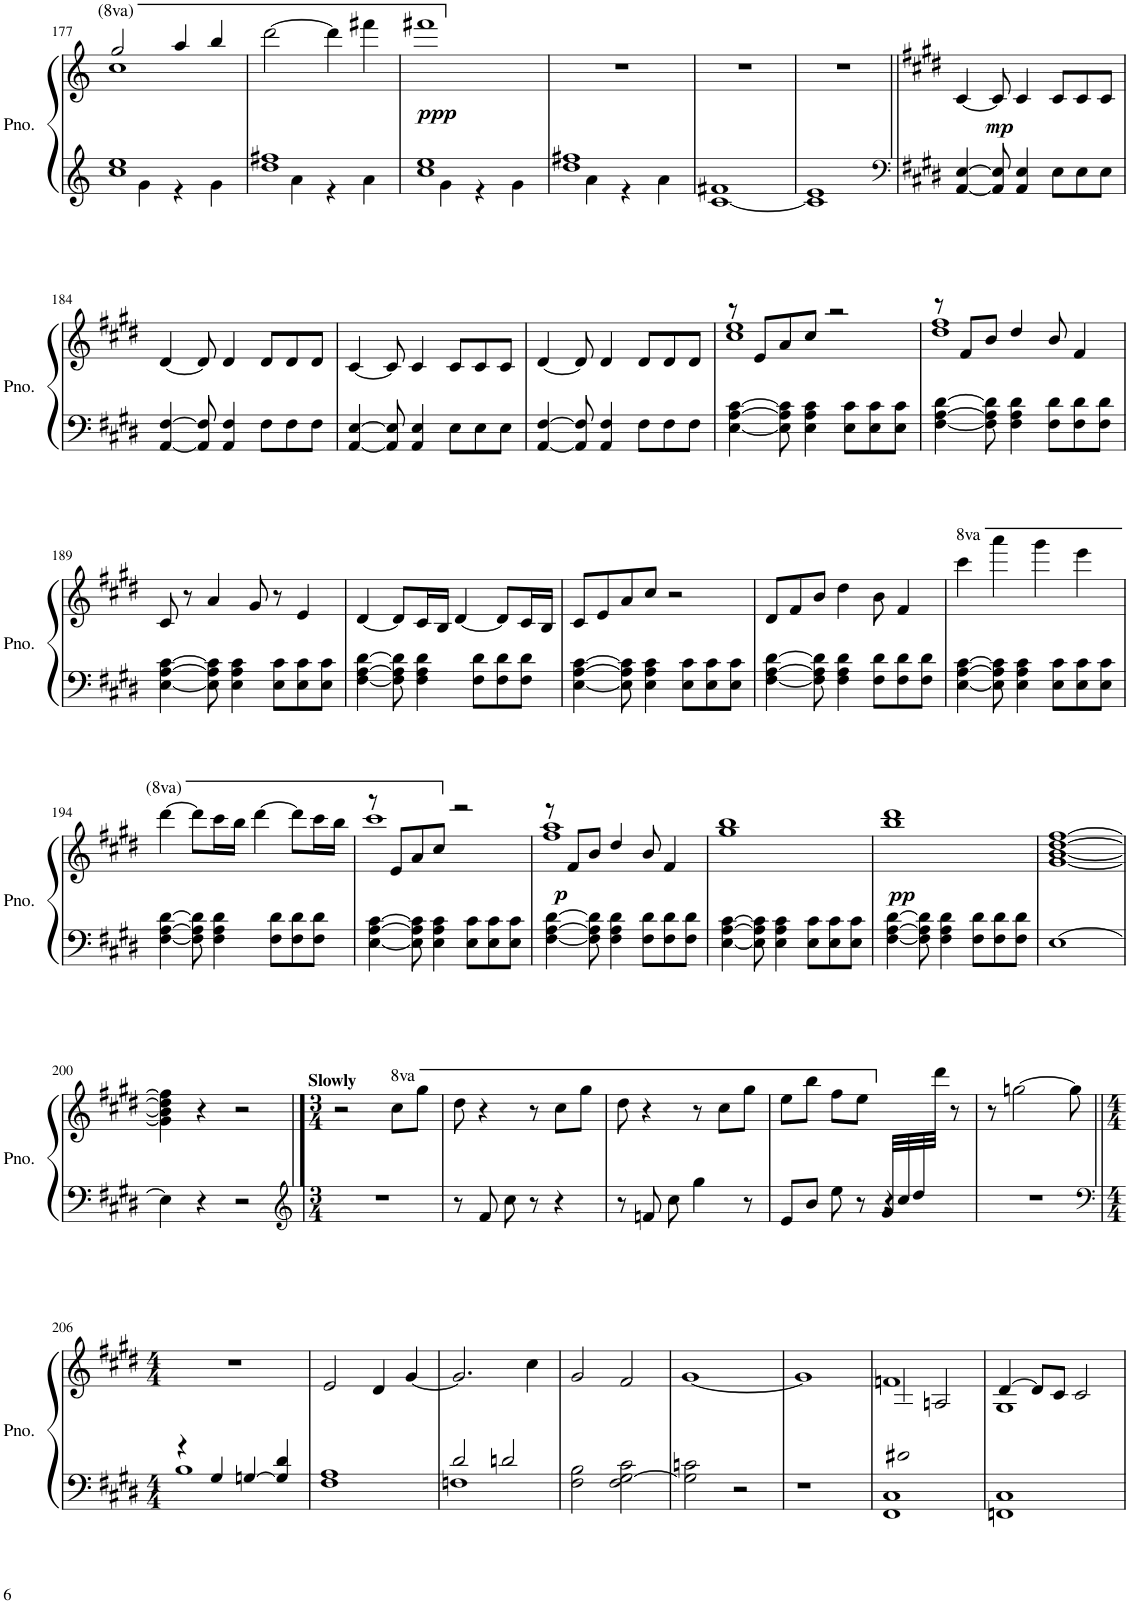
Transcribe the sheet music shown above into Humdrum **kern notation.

**kern	**kern	**dynam
*part1	*part1	*part1
*staff2	*staff1	*staff1/2
*I"Piano	*	*
*I'Pno.	*	*
!!LO:PB:g=z
*clefG2	*clefG2	*
*k[]	*k[]	*
*M4/4	*M4/4	*
=177	=177	=177
*^	*^	*
1cc 1ee	4ryy	2ggg/	1ccc	.
.	4g\	.	.	.
.	4r	4aaa/	.	.
.	4g\	4bbb/	.	.
*	*	*v	*v	*
=178	=178	=178	=178
1dd 1ff#X	4ryy	[2dddd\	.
.	4a\	.	.
.	4r	4dddd\]	.
.	4a\	4ffff#X\	.
=179	=179	=179	=179
!	!	!	!LO:DY:b
1cc 1ee	4ryy	1ffff#X	ppp
.	4g\	.	.
.	4r	.	.
.	4g\	.	.
=180	=180	=180	=180
1dd 1ff#X	4ryy	1r	.
.	4a\	.	.
.	4r	.	.
.	4a\	.	.
*v	*v	*	*
=181	=181	=181
[1c 1f#X	1r	.
=182	=182	=182
1c] 1e	1r	.
=183||	=183||	=183||
*clefF4	*	*
*k[f#c#g#d#]	*k[f#c#g#d#]	*
!	!	!LO:DY:b
[4AA/ [4E/	[4c#/	mp
8AA/] 8E/]	8c#/]	.
4AA/ 4E/	4c#/	.
8E\L	8c#/L	.
8E\	8c#/	.
8E\J	8c#/J	.
!!LO:LB:g=z
=184	=184	=184
[4AA/ [4F#/	[4d#/	.
8AA/] 8F#/]	8d#/]	.
4AA/ 4F#/	4d#/	.
8F#\L	8d#/L	.
8F#\	8d#/	.
8F#\J	8d#/J	.
=185	=185	=185
[4AA/ [4E/	[4c#/	.
8AA/] 8E/]	8c#/]	.
4AA/ 4E/	4c#/	.
8E\L	8c#/L	.
8E\	8c#/	.
8E\J	8c#/J	.
=186	=186	=186
[4AA/ [4F#/	[4d#/	.
8AA/] 8F#/]	8d#/]	.
4AA/ 4F#/	4d#/	.
8F#\L	8d#/L	.
8F#\	8d#/	.
8F#\J	8d#/J	.
=187	=187	=187
*	*^	*
[4E\ [4A\ [4c#\	8r	1cc# 1ee	.
.	8e/L	.	.
8E\] 8A\] 8c#\]	8a/	.	.
4E\ 4A\ 4c#\	8cc#/J	.	.
.	2r	.	.
8E\ 8c#\L	.	.	.
8E\ 8c#\	.	.	.
8E\ 8c#\J	.	.	.
=188	=188	=188	=188
[4F#\ [4A\ [4d#\	8r	1dd# 1ff#	.
.	8f#/L	.	.
8F#\] 8A\] 8d#\]	8b/J	.	.
4F#\ 4A\ 4d#\	4dd#/	.	.
8F#\ 8d#\L	8b/	.	.
8F#\ 8d#\	4f#/	.	.
8F#\ 8d#\J	.	.	.
*	*v	*v	*
!!LO:LB:g=z
=189	=189	=189
[4E\ [4A\ [4c#\	8c#/	.
.	8r	.
8E\] 8A\] 8c#\]	4a/	.
4E\ 4A\ 4c#\	.	.
.	8g#/	.
8E\ 8c#\L	8r	.
8E\ 8c#\	4e/	.
8E\ 8c#\J	.	.
=190	=190	=190
[4F#\ [4A\ [4d#\	[4d#/	.
8F#\] 8A\] 8d#\]	8d#/L]	.
4F#\ 4A\ 4d#\	16c#/L	.
.	16B/JJ	.
.	[4d#/	.
8F#\ 8d#\L	.	.
8F#\ 8d#\	8d#/L]	.
8F#\ 8d#\J	16c#/L	.
.	16B/JJ	.
=191	=191	=191
[4E\ [4A\ [4c#\	8c#/L	.
.	8e/	.
8E\] 8A\] 8c#\]	8a/	.
4E\ 4A\ 4c#\	8cc#/J	.
.	2r	.
8E\ 8c#\L	.	.
8E\ 8c#\	.	.
8E\ 8c#\J	.	.
=192	=192	=192
[4F#\ [4A\ [4d#\	8d#/L	.
.	8f#/	.
8F#\] 8A\] 8d#\]	8b/J	.
4F#\ 4A\ 4d#\	4dd#\	.
8F#\ 8d#\L	8b\	.
8F#\ 8d#\	4f#/	.
8F#\ 8d#\J	.	.
=193	=193	=193
*	*8va	*
[4E\ [4A\ [4c#\	4cccc#\	.
8E\] 8A\] 8c#\]	4aaaa\	.
4E\ 4A\ 4c#\	.	.
.	4gggg#\	.
8E\ 8c#\L	.	.
8E\ 8c#\	4eeee\	.
8E\ 8c#\J	.	.
!!LO:LB:g=z
=194	=194	=194
[4F#\ [4A\ [4d#\	[4dddd#\	.
8F#\] 8A\] 8d#\]	8dddd#\L]	.
4F#\ 4A\ 4d#\	16cccc#\L	.
.	16bbb\JJ	.
.	[4dddd#\	.
8F#\ 8d#\L	.	.
8F#\ 8d#\	8dddd#\L]	.
8F#\ 8d#\J	16cccc#\L	.
.	16bbb\JJ	.
=195	=195	=195
*	*^	*
[4E\ [4A\ [4c#\	8r	1cccc#	.
*	*X8va	*	*
.	8e/L	.	.
8E\] 8A\] 8c#\]	8a/	.	.
4E\ 4A\ 4c#\	8cc#/J	.	.
.	2r	.	.
8E\ 8c#\L	.	.	.
8E\ 8c#\	.	.	.
8E\ 8c#\J	.	.	.
=196	=196	=196	=196
!	!	!	!LO:DY:b
[4F#\ [4A\ [4d#\	8r	1ff# 1aa	p
.	8f#/L	.	.
8F#\] 8A\] 8d#\]	8b/J	.	.
4F#\ 4A\ 4d#\	4dd#/	.	.
8F#\ 8d#\L	8b/	.	.
8F#\ 8d#\	4f#/	.	.
8F#\ 8d#\J	.	.	.
*	*v	*v	*
=197	=197	=197
[4E\ [4A\ [4c#\	1gg# 1bb	.
8E\] 8A\] 8c#\]	.	.
4E\ 4A\ 4c#\	.	.
8E\ 8c#\L	.	.
8E\ 8c#\	.	.
8E\ 8c#\J	.	.
=198	=198	=198
!	!	!LO:DY:b
[4F#\ [4A\ [4d#\	1bb 1ddd#	pp
8F#\] 8A\] 8d#\]	.	.
4F#\ 4A\ 4d#\	.	.
8F#\ 8d#\L	.	.
8F#\ 8d#\	.	.
8F#\ 8d#\J	.	.
=199	=199	=199
[1E	[1g# [1b [1dd# [1ff#	.
!!LO:LB:g=z
=200	=200	=200
4E\]	4g#\] 4b\] 4dd#\] 4ff#\]	.
4r	4r	.
2r	2r	.
==201	==201	==201
*clefG2	*	*
*M3/4	*M3/4	*
!	!LO:TX:a:B:t=Slowly	!
2.r	2r	.
*	*8va	*
.	8ccc#\L	.
.	8ggg#\J	.
=202	=202	=202
8r	8ddd#\	.
8f#/	4r	.
8cc#\	.	.
8r	8r	.
4r	8ccc#\L	.
.	8ggg#\J	.
=203	=203	=203
8r	8ddd#\	.
8fn/	4r	.
8cc#\	.	.
4gg#\	8r	.
.	8ccc#\L	.
8r	8ggg#\J	.
=204	=204	=204
*^	*	*
2ryy	8e/L	8eee\L	.
.	8b/J	8bbb\J	.
.	8ee\	8fff#\L	.
.	8r	8eee\J	.
*	*	*X8va	*
32g#/LLL	4r	16.ryy	.
32cc#/	.	.	.
32dd#/	.	.	.
8ryy	.	32ddd#\JJJ	.
.	.	8r	.
32ryy	.	.	.
*v	*v	*	*
=205	=205	=205
2.r	8r	.
.	[2ggn\	.
.	8gg\]	.
!!LO:LB:g=z
=206||	=206||	=206||
*clefF4	*	*
*M4/4	*M4/4	*
*^	*	*
4r	1B	1r	.
4G#/	.	.	.
[4Gn/	.	.	.
4G/] 4d#/	.	.	.
*v	*v	*	*
=207	=207	=207
1F# 1A	2e/	.
.	4d#/	.
.	[4g#/	.
=208	=208	=208
*^	*	*
2d#/	1Fn	2.g#/]	.
2dn/	.	.	.
.	.	4cc#\	.
*v	*v	*	*
=209	=209	=209
2F#\ 2B\	2g#/	.
2F#\ [2G#\ 2c#\	2f#/	.
=210	=210	=210
2G#\] 2cn\	[1g#	.
2r	.	.
=211	=211	=211
1r	1g#]	.
=212	=212	=212
*	*^	*
1FF# 1C#	2A#X/	1fn	.
.	2An/	.	.
=213	=213	=213	=213
1FFn 1C#	[4d#/	1G#	.
.	8d#/L]	.	.
.	8c#/J	.	.
.	2c#/	.	.
*	*v	*v	*
=	=	=
*-	*-	*-
